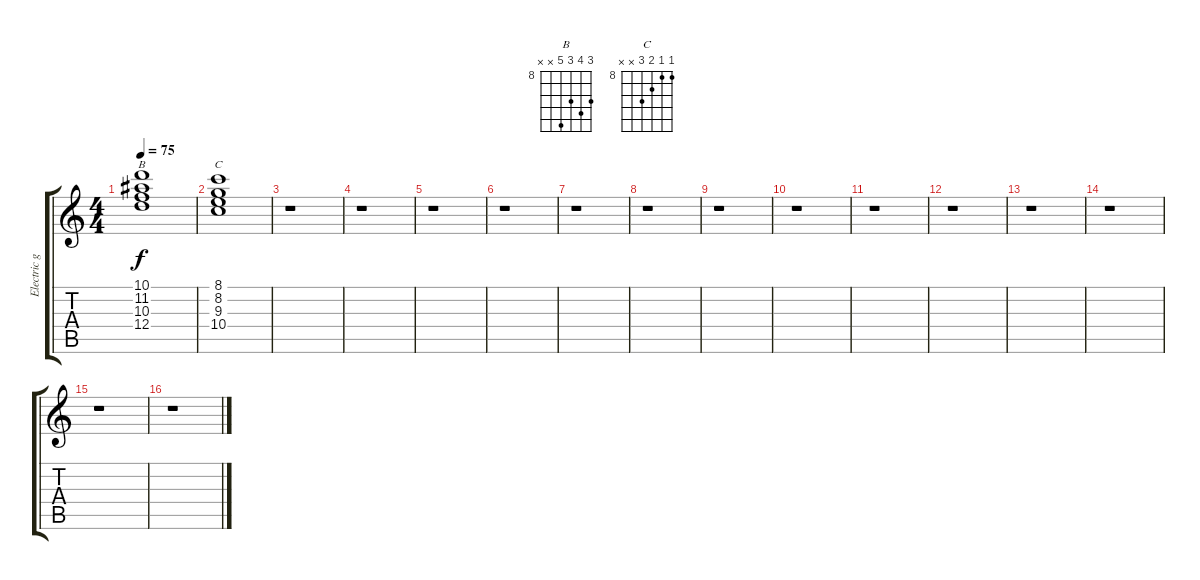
\track ("Electric guitar" "Electric g") {instrument distortionguitar}
\staff {score tabs}
\tuning (E4 B3 G3 D3 A2 E2) {hide}
\chord ("B" 10 11 10 12 x x) {firstfret 8}
\chord ("C" 8 8 9 10 x x) {firstfret 8}
\ts (4 4)
\tempo 75
\clef g2
\ks c
(10.1 11.2 10.3 12.4).1{ch "B" dy f} |
(8.1 8.2 9.3 10.4).1{ch "C"} |
r.1 |
r.1 |
r.1 |
r.1 |
r.1 |
r.1 |
r.1 |
r.1 |
r.1 |
r.1 |
r.1 |
r.1 |
r.1 |
r.1
